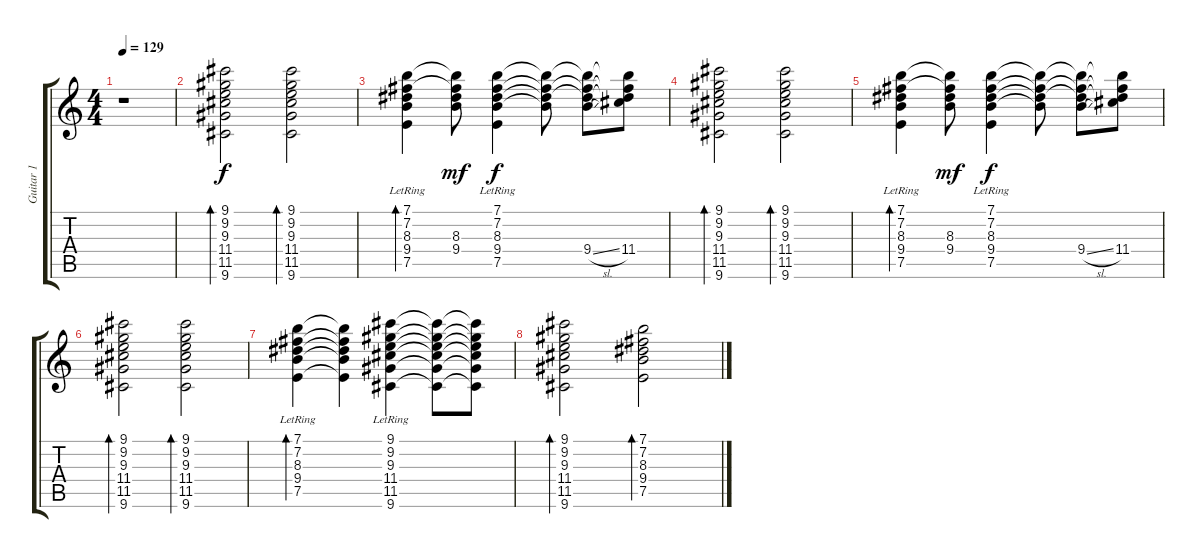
\track ("Guitar 1" "Guitar 1") {instrument electricguitarclean}
\staff {score tabs}
\tuning (E4 B3 G3 D3 A2 E2) {hide}
\ts (4 4)
\tempo 129
\clef g2
\ks c
r.1{dy f instrument electricguitarclean} |
(9.1 9.2 9.3 11.4 11.5 9.6).2{bd 60 volume 13 instrument electricguitarclean} (9.1 9.2 9.3 11.4 11.5 9.6).2{bd 60} |
(7.1 7.2 8.3 9.4 7.5{lr}).4{bd 60} (7.1{t} 7.2{t} 8.3 9.4).8{dy mf} (7.1 7.2 8.3 9.4 7.5{lr}).4{dy f} (7.1{t} 7.2{t} 8.3{t} 9.4{t}).8 (7.1{t} 7.2{t} 8.3{t} 9.4{sl}).8 (7.1{t} 7.2{t} 8.3{t} 11.4).8 |
(9.1 9.2 9.3 11.4 11.5 9.6).2{bd 60} (9.1 9.2 9.3 11.4 11.5 9.6).2{bd 60} |
(7.1 7.2 8.3 9.4 7.5{lr}).4{bd 60} (7.1{t} 7.2{t} 8.3 9.4).8{dy mf} (7.1 7.2 8.3 9.4 7.5{lr}).4{dy f} (7.1{t} 7.2{t} 8.3{t} 9.4{t}).8 (7.1{t} 7.2{t} 8.3{t} 9.4{sl}).8 (7.1{t} 7.2{t} 8.3{t} 11.4).8 |
(9.1 9.2 9.3 11.4 11.5 9.6).2{bd 60} (9.1 9.2 9.3 11.4 11.5 9.6).2{bd 60} |
(7.1 7.2 8.3 9.4 7.5{lr}).4{bd 60} (7.1{t} 7.2{t} 8.3{t} 9.4{t} 7.5{t}).4 (9.1 9.2 9.3 11.4 11.5{lr} 9.6).4 (9.1{t} 9.2{t} 9.3{t} 11.4{t} 11.5{t} 9.6{t}).8 (9.1{t} 9.2{t} 9.3{t} 11.4{t} 11.5{t} 9.6{t}).8 |
(9.1 9.2 9.3 11.4 11.5 9.6).2{bd 60} (7.1 7.2 8.3 9.4 7.5).2{bd 60}
